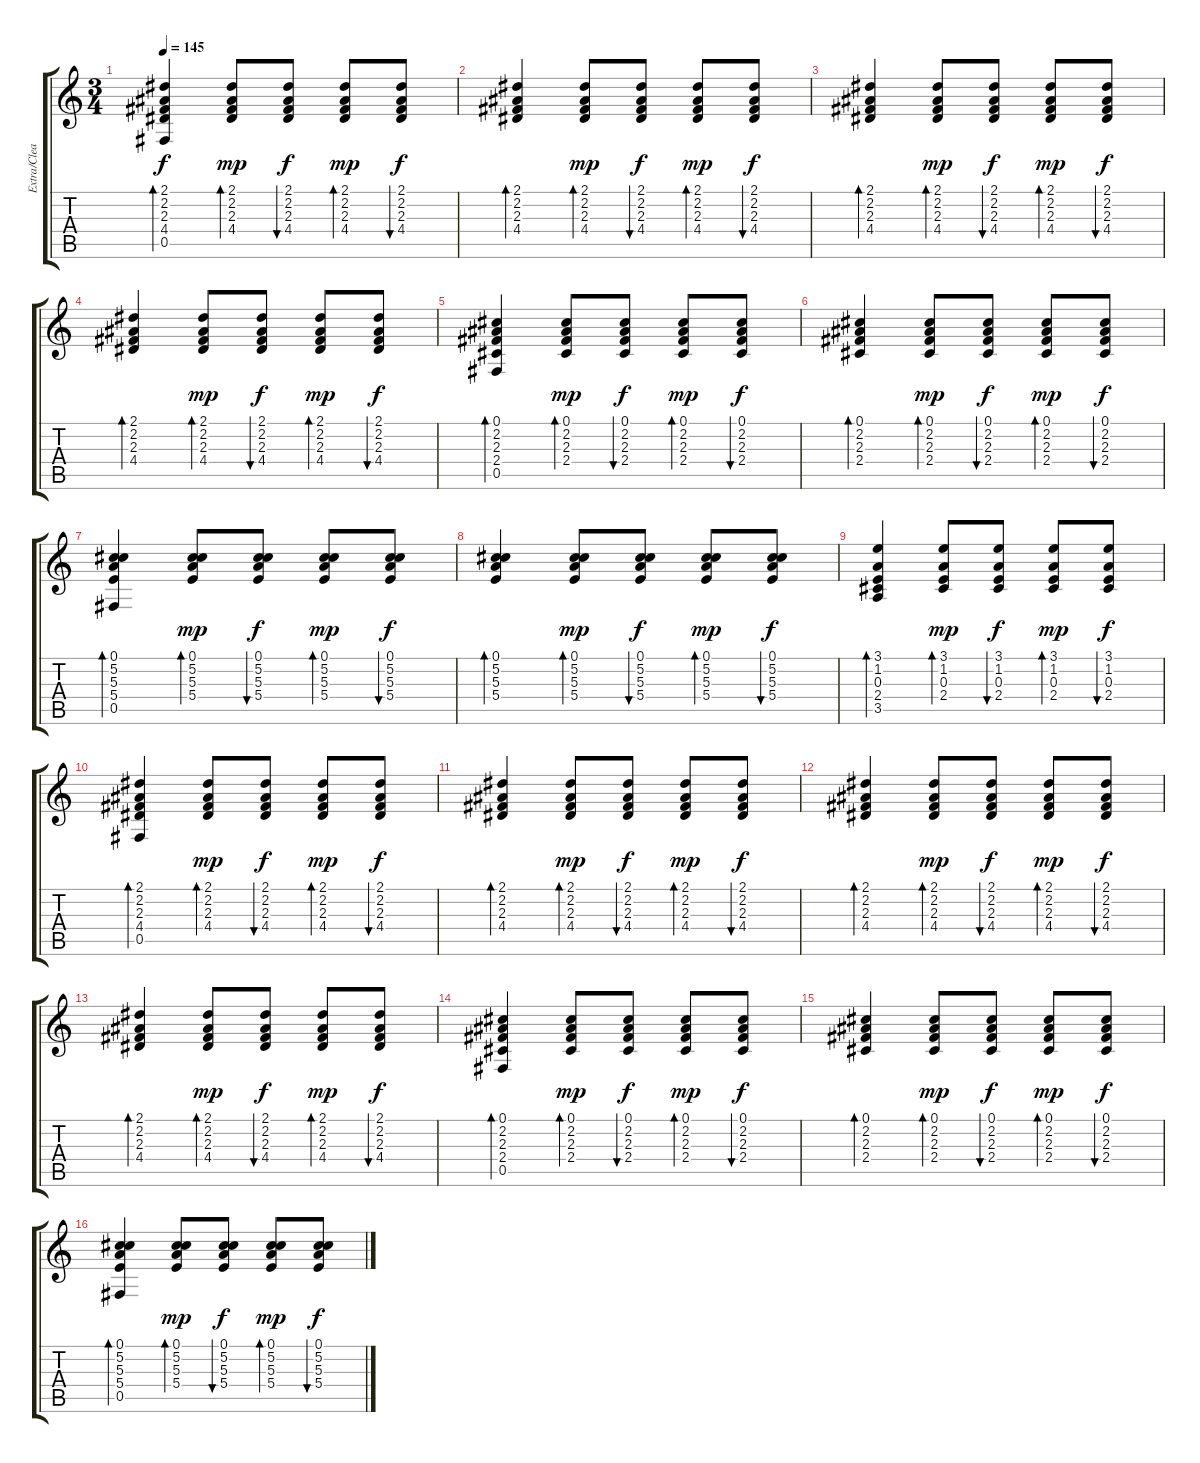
\track ("Extra/Clean Guitar" "Extra/Clea") {instrument distortionguitar}
\staff {score tabs}
\tuning (Db4 Ab3 E3 B2 Gb2 Db2) {hide}
\ts (3 4)
\tempo 145
\clef g2
\ks c
(2.1 2.2 2.3 4.4 0.5).4{bd 60 dy f} (2.1 2.2 2.3 4.4).8{bd 60 dy mp} (2.1 2.2 2.3 4.4).8{bu 60 dy f} (2.1 2.2 2.3 4.4).8{bd 60 dy mp} (2.1 2.2 2.3 4.4).8{bu 60 dy f} |
(2.1 2.2 2.3 4.4).4{bd 60} (2.1 2.2 2.3 4.4).8{bd 60 dy mp} (2.1 2.2 2.3 4.4).8{bu 60 dy f} (2.1 2.2 2.3 4.4).8{bd 60 dy mp} (2.1 2.2 2.3 4.4).8{bu 60 dy f} |
(2.1 2.2 2.3 4.4).4{bd 60} (2.1 2.2 2.3 4.4).8{bd 60 dy mp} (2.1 2.2 2.3 4.4).8{bu 60 dy f} (2.1 2.2 2.3 4.4).8{bd 60 dy mp} (2.1 2.2 2.3 4.4).8{bu 60 dy f} |
(2.1 2.2 2.3 4.4).4{bd 60} (2.1 2.2 2.3 4.4).8{bd 60 dy mp} (2.1 2.2 2.3 4.4).8{bu 60 dy f} (2.1 2.2 2.3 4.4).8{bd 60 dy mp} (2.1 2.2 2.3 4.4).8{bu 60 dy f} |
(0.1 2.2 2.3 2.4 0.5).4{bd 120} (0.1 2.2 2.3 2.4).8{bd 60 dy mp} (0.1 2.2 2.3 2.4).8{bu 60 dy f} (0.1 2.2 2.3 2.4).8{bd 60 dy mp} (0.1 2.2 2.3 2.4).8{bu 60 dy f} |
(0.1 2.2 2.3 2.4).4{bd 60} (0.1 2.2 2.3 2.4).8{bd 60 dy mp} (0.1 2.2 2.3 2.4).8{bu 60 dy f} (0.1 2.2 2.3 2.4).8{bd 60 dy mp} (0.1 2.2 2.3 2.4).8{bu 60 dy f} |
(0.1 5.2 5.3 5.4 0.5).4{bd 60} (0.1 5.2 5.3 5.4).8{bd 60 dy mp} (0.1 5.2 5.3 5.4).8{bu 60 dy f} (0.1 5.2 5.3 5.4).8{bd 60 dy mp} (0.1 5.2 5.3 5.4).8{bu 60 dy f} |
(0.1 5.2 5.3 5.4).4{bd 60} (0.1 5.2 5.3 5.4).8{bd 60 dy mp} (0.1 5.2 5.3 5.4).8{bu 60 dy f} (0.1 5.2 5.3 5.4).8{bd 60 dy mp} (0.1 5.2 5.3 5.4).8{bu 60 dy f} |
(3.1 1.2 0.3 2.4 3.5).4{bd 60} (3.1 1.2 0.3 2.4).8{bd 60 dy mp} (3.1 1.2 0.3 2.4).8{bu 60 dy f} (3.1 1.2 0.3 2.4).8{bd 60 dy mp} (3.1 1.2 0.3 2.4).8{bu 60 dy f} |
(2.1 2.2 2.3 4.4 0.5).4{bd 60} (2.1 2.2 2.3 4.4).8{bd 60 dy mp} (2.1 2.2 2.3 4.4).8{bu 60 dy f} (2.1 2.2 2.3 4.4).8{bd 60 dy mp} (2.1 2.2 2.3 4.4).8{bu 60 dy f} |
(2.1 2.2 2.3 4.4).4{bd 60} (2.1 2.2 2.3 4.4).8{bd 60 dy mp} (2.1 2.2 2.3 4.4).8{bu 60 dy f} (2.1 2.2 2.3 4.4).8{bd 60 dy mp} (2.1 2.2 2.3 4.4).8{bu 60 dy f} |
(2.1 2.2 2.3 4.4).4{bd 60} (2.1 2.2 2.3 4.4).8{bd 60 dy mp} (2.1 2.2 2.3 4.4).8{bu 60 dy f} (2.1 2.2 2.3 4.4).8{bd 60 dy mp} (2.1 2.2 2.3 4.4).8{bu 60 dy f} |
(2.1 2.2 2.3 4.4).4{bd 60} (2.1 2.2 2.3 4.4).8{bd 60 dy mp} (2.1 2.2 2.3 4.4).8{bu 60 dy f} (2.1 2.2 2.3 4.4).8{bd 60 dy mp} (2.1 2.2 2.3 4.4).8{bu 60 dy f} |
(0.1 2.2 2.3 2.4 0.5).4{bd 120} (0.1 2.2 2.3 2.4).8{bd 60 dy mp} (0.1 2.2 2.3 2.4).8{bu 60 dy f} (0.1 2.2 2.3 2.4).8{bd 60 dy mp} (0.1 2.2 2.3 2.4).8{bu 60 dy f} |
(0.1 2.2 2.3 2.4).4{bd 60} (0.1 2.2 2.3 2.4).8{bd 60 dy mp} (0.1 2.2 2.3 2.4).8{bu 60 dy f} (0.1 2.2 2.3 2.4).8{bd 60 dy mp} (0.1 2.2 2.3 2.4).8{bu 60 dy f} |
(0.1 5.2 5.3 5.4 0.5).4{bd 60} (0.1 5.2 5.3 5.4).8{bd 60 dy mp} (0.1 5.2 5.3 5.4).8{bu 60 dy f} (0.1 5.2 5.3 5.4).8{bd 60 dy mp} (0.1 5.2 5.3 5.4).8{bu 60 dy f}
